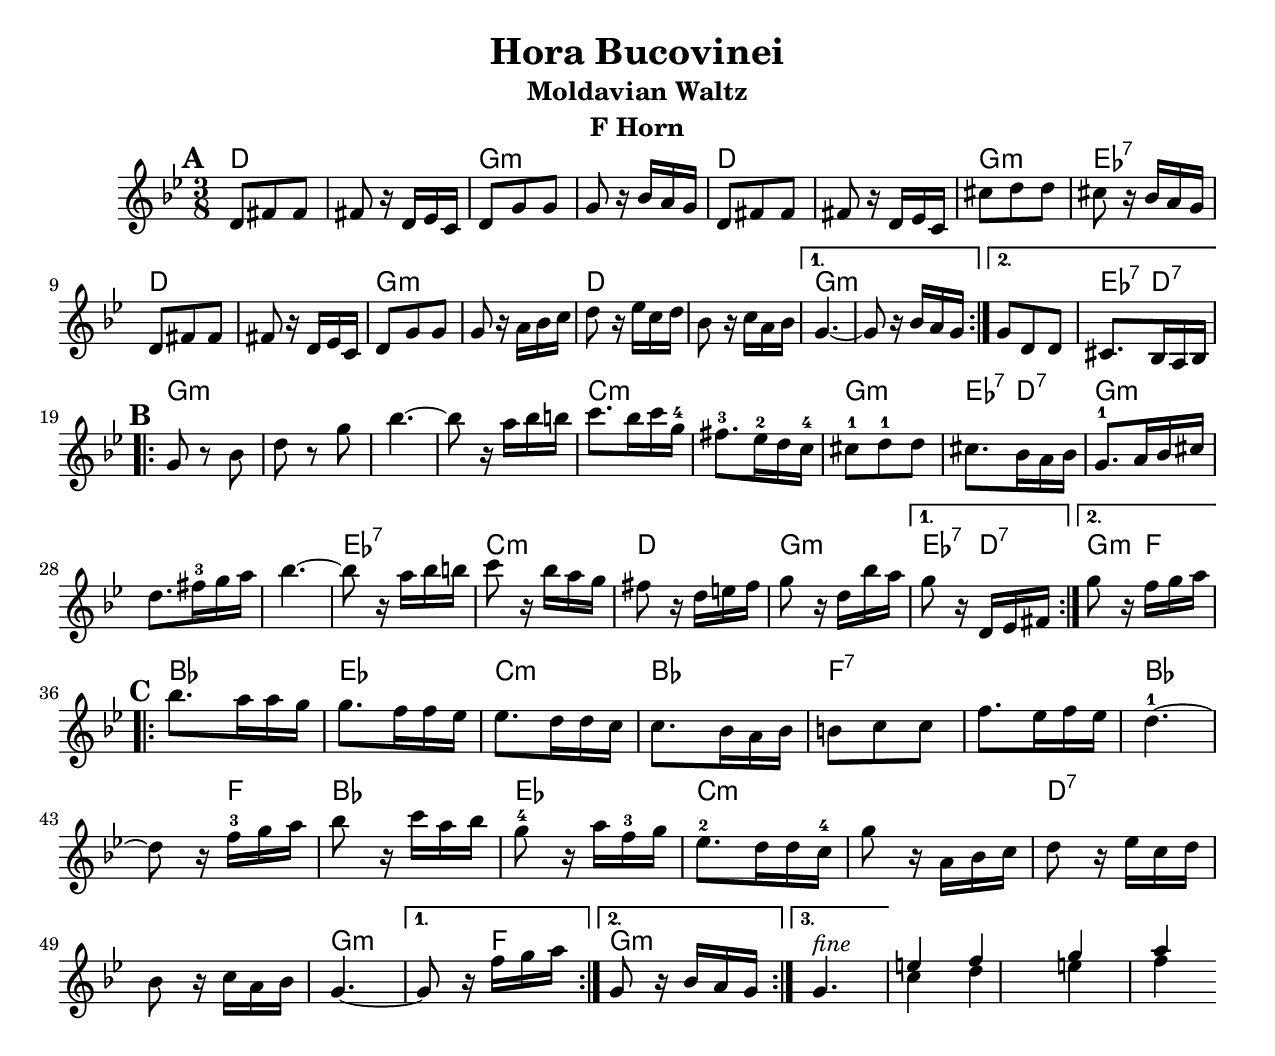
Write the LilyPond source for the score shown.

\version "2.18.0"
\include "english.ly"
\pointAndClickOff

\paper{
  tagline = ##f
  print-all-headers = ##t
  #(set-paper-size "letter")
}
date = #(strftime "%d-%m-%Y" (localtime (current-time)))

%\markup{ \italic{ " Updated " \date  }  }
%\markup{ Got something to say? }

%#################################### Melody ########################
melody = \relative c' {
  \clef treble
  \key g \minor
  \time 3/8
  \set Score.markFormatter = #format-mark-box-alphabet

  %\partial 16*3 a16 d f   %lead in notes

  \repeat volta 2{
    \mark \default
    d8  fs fs
    fs8 r16 d16 ef c|
    d8 g g
    g r16 bf a g|

    d8 fs fs
    fs8 r16 d16 ef c|
    cs'8 d d
    cs r16 bf a g

    d8 fs fs
    fs8 r16 d16 ef c|
    d8 g g
    g r16 a bf c|

    d8 r16 ef c d|
    bf8 r16 c a bf
    %g4.~
  }
  \alternative {
    {
      g4.~
      g8 r16 bf a g
    }
    {
      g8 d d
      cs8. bf16 a bf
    }
  }
  \break
  \repeat volta 2{
    \mark \default
    g'8   r bf
    d8 r g
    bf4.~
    bf8 r16 a bf b

    c8. bf16 c g-4|
    fs8.-3 ef16-2 d c-4
    cs8-1 d-1 d|
    cs8. bf16 a bf

    g8.-1 a16 bf cs|
    d8. fs16-3 g a
    bf4.~
    bf8 r16 a bf b

    c8 r16 bf a g|
    fs8 r16 d e fs
    g8 r16 d bf' a
  }
  \alternative {
    {g8 r16 d, ef fs }
    {g'8 r16 f g a }
  }
  \break


  \repeat volta 3{
    \mark \default
    bf8.  a16 a g
    g8. f16 f ef|
    ef8. d16 d c
    c8. bf16 a bf

    b8 c c
    f8. ef16 f ef
    d4.-1~
    d8 r16 f-3 g a

    bf8 r16 c a bf|
    g8-4 r16 a f-3 g
    ef8.-2 d16 d c-4|
    g'8 r16 a, bf c

    d8 r16 ef c d
    bf8 r16 c a bf|
    g4.~
  }
  \alternative{
    {g8 r16 f' g a}
    {g,8 r16 bf a g}
    {g4.^\markup \italic fine}
  }
  << { e'4 f g a } \\ { c,4 d e f } >>

}
harmony = \relative  c'{
  \repeat unfold 24{s4}
  d4
}


%################################# Lyrics #####################
%\addlyrics{  }
%################################# Chords #######################
harmonies = \chordmode {
  %A part
  d8 s8*5
  g8:m s8*5
  d8 s8*5
  g8:m s8*2
  %a8:7 s8*2
  ef8*3:7
  d8 s8*5
  g8:m s8*5
  d8 s8*5
  g8*9:m
  ef16*3:7 d16*3:7
  %B part
  g8:m s8*11
  c8*6:m
  g8*3:m
  ef16*3:7 d16*3:7
  g8*9:m
  ef8*3:7
  c8*3:m
  d8*3
  g8*3:m
  ef16*3:7 d16*3:7
  g16*3:m f16*3
  %C part
  bf8 s8*2
  ef8*3
  c8*3:m
  bf8 s8*2
  f8:7 s8*5
  bf16*9 f16*3
  bf8*3
  ef8*3
  c8*6:m
  d8*6:7
  g16*9:m f16*3
  g8*3:m
}

\score {
  <<
    \new ChordNames {
      \set chordChanges = ##f
      \harmonies
    }
    \new Staff
    \melody
    %\new Staff \harmony
  >>
  \header{
    title= "Hora Bucovinei"
    subtitle="Moldavian Waltz"
    composer= ""
    instrument = "F Horn"
    arranger= ""
  }
  \layout{indent = 1.0\cm}
  \midi{
    \tempo 4 = 120
  }
}
